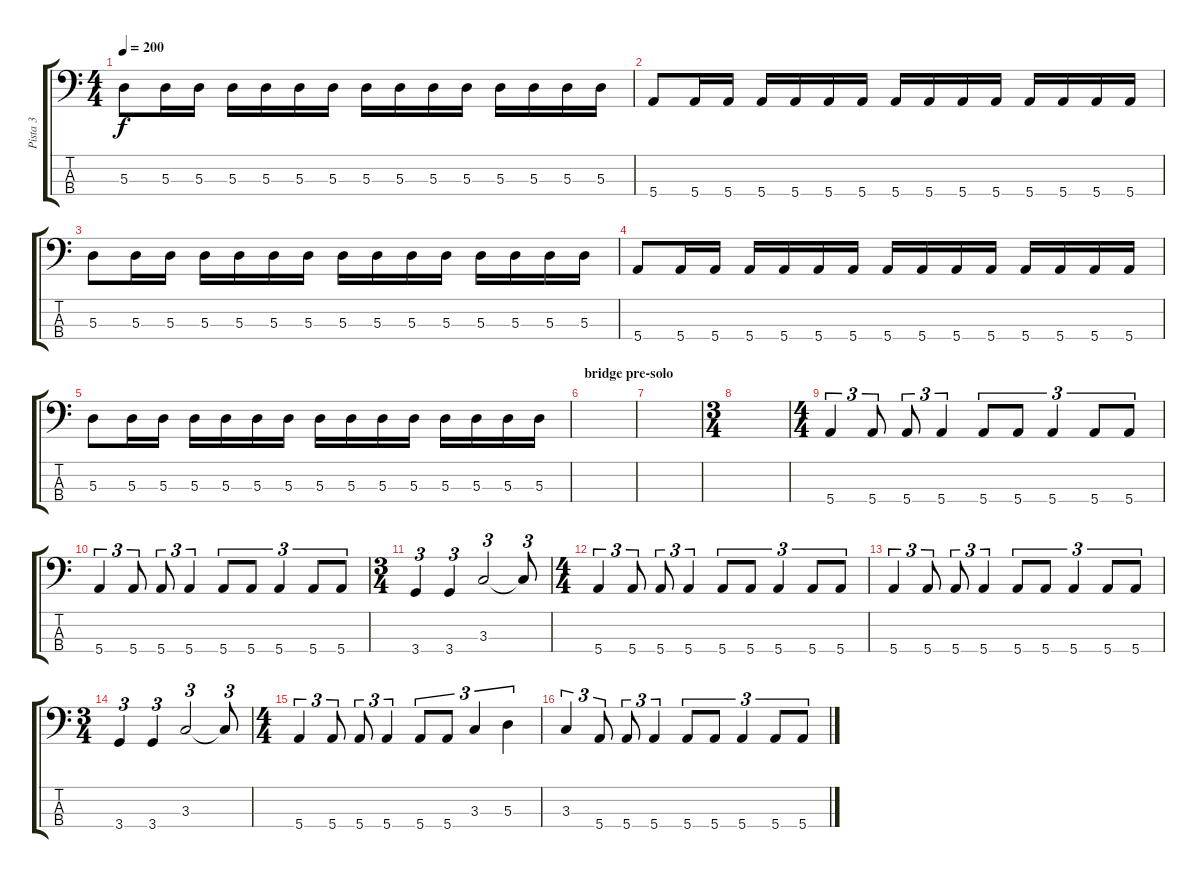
\track ("Pista 3" "Pista 3") {instrument electricbassfinger}
\staff {score tabs}
\tuning (G2 D2 A1 E1) {hide}
\ts (4 4)
\tempo 200
\clef f4
\ks c
5.3.8{dy f} 5.3.16 5.3.16 5.3.16 5.3.16 5.3.16 5.3.16 5.3.16 5.3.16 5.3.16 5.3.16 5.3.16 5.3.16 5.3.16 5.3.16 |
5.4.8 5.4.16 5.4.16 5.4.16 5.4.16 5.4.16 5.4.16 5.4.16 5.4.16 5.4.16 5.4.16 5.4.16 5.4.16 5.4.16 5.4.16 |
5.3.8 5.3.16 5.3.16 5.3.16 5.3.16 5.3.16 5.3.16 5.3.16 5.3.16 5.3.16 5.3.16 5.3.16 5.3.16 5.3.16 5.3.16 |
5.4.8 5.4.16 5.4.16 5.4.16 5.4.16 5.4.16 5.4.16 5.4.16 5.4.16 5.4.16 5.4.16 5.4.16 5.4.16 5.4.16 5.4.16 |
5.3.8 5.3.16 5.3.16 5.3.16 5.3.16 5.3.16 5.3.16 5.3.16 5.3.16 5.3.16 5.3.16 5.3.16 5.3.16 5.3.16 5.3.16 |
\section ("" "bridge pre-solo")
|
|
\ts (3 4)
|
\ts (4 4)
5.4.4{tu (3 2)} 5.4.8{tu (3 2)} 5.4.8{tu (3 2)} 5.4.4{tu (3 2)} 5.4.8{tu (3 2)} 5.4.8{tu (3 2)} 5.4.4{tu (3 2)} 5.4.8{tu (3 2)} 5.4.8{tu (3 2)} |
5.4.4{tu (3 2)} 5.4.8{tu (3 2)} 5.4.8{tu (3 2)} 5.4.4{tu (3 2)} 5.4.8{tu (3 2)} 5.4.8{tu (3 2)} 5.4.4{tu (3 2)} 5.4.8{tu (3 2)} 5.4.8{tu (3 2)} |
\ts (3 4)
3.4.4{tu (3 2)} 3.4.4{tu (3 2)} 3.3.2{tu (3 2)} 3.3{t}.8{tu (3 2)} |
\ts (4 4)
5.4.4{tu (3 2)} 5.4.8{tu (3 2)} 5.4.8{tu (3 2)} 5.4.4{tu (3 2)} 5.4.8{tu (3 2)} 5.4.8{tu (3 2)} 5.4.4{tu (3 2)} 5.4.8{tu (3 2)} 5.4.8{tu (3 2)} |
5.4.4{tu (3 2)} 5.4.8{tu (3 2)} 5.4.8{tu (3 2)} 5.4.4{tu (3 2)} 5.4.8{tu (3 2)} 5.4.8{tu (3 2)} 5.4.4{tu (3 2)} 5.4.8{tu (3 2)} 5.4.8{tu (3 2)} |
\ts (3 4)
3.4.4{tu (3 2)} 3.4.4{tu (3 2)} 3.3.2{tu (3 2)} 3.3{t}.8{tu (3 2)} |
\ts (4 4)
5.4.4{tu (3 2)} 5.4.8{tu (3 2)} 5.4.8{tu (3 2)} 5.4.4{tu (3 2)} 5.4.8{tu (3 2)} 5.4.8{tu (3 2)} 3.3.4{tu (3 2)} 5.3.4{tu (3 2)} |
3.3.4{tu (3 2)} 5.4.8{tu (3 2)} 5.4.8{tu (3 2)} 5.4.4{tu (3 2)} 5.4.8{tu (3 2)} 5.4.8{tu (3 2)} 5.4.4{tu (3 2)} 5.4.8{tu (3 2)} 5.4.8{tu (3 2)}
